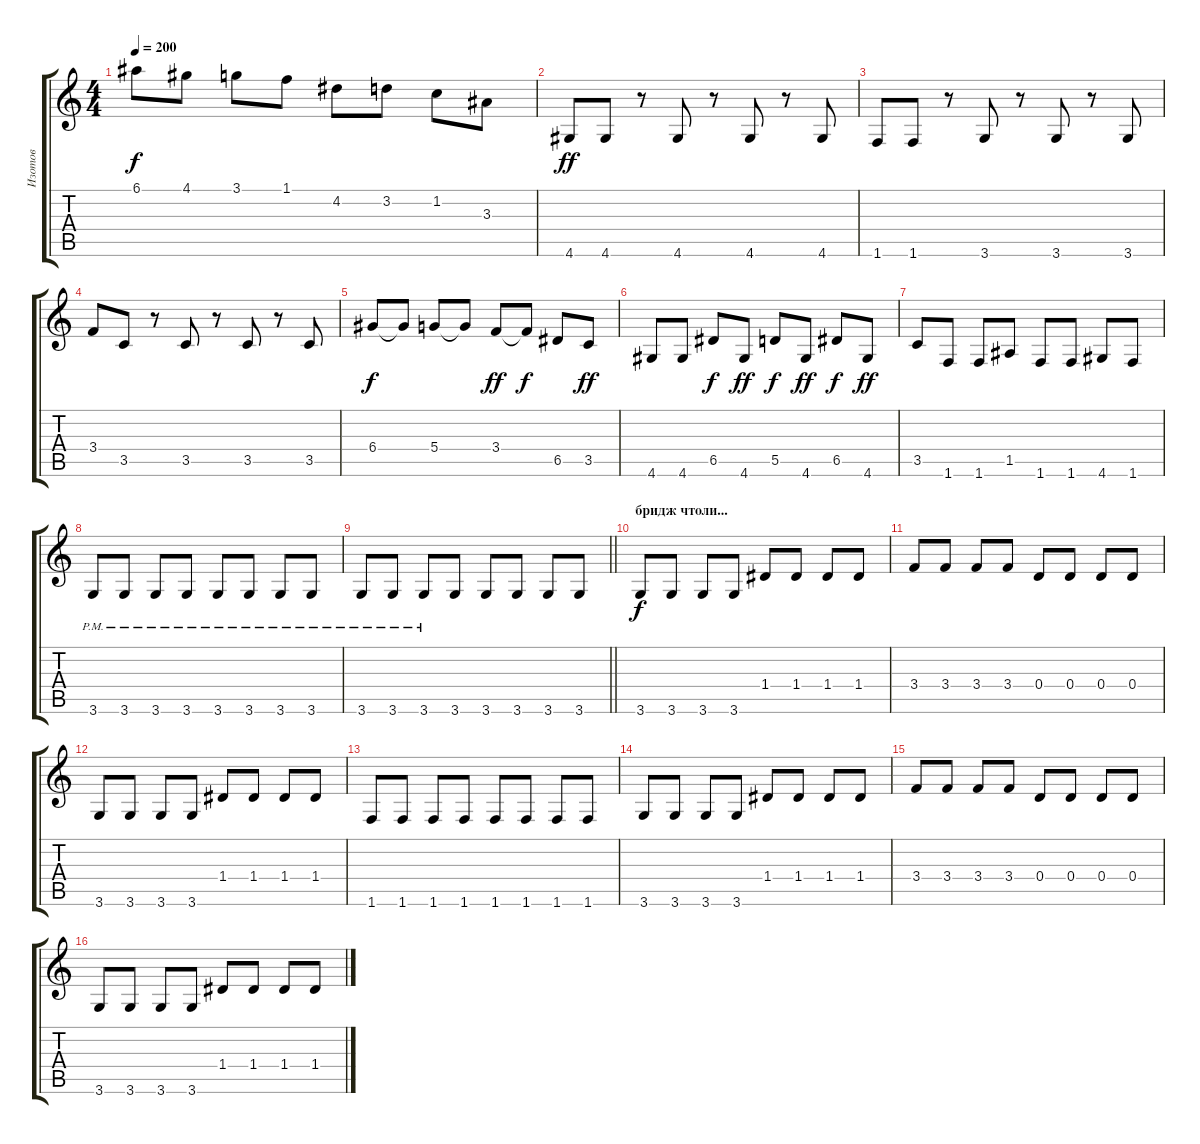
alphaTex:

\track ("Изотов" "Изотов") {instrument electricbasspick}
\staff {score tabs}
\tuning (E4 B3 G3 D3 A2 E2) {hide}
\ts (4 4)
\tempo 200
\clef g2
\ks c
6.1.8{dy f} 4.1.8 3.1.8 1.1.8 4.2.8 3.2.8 1.2.8 3.3.8 |
4.6.8{dy ff instrument electricbasspick} 4.6.8 r.8 4.6.8 r.8 4.6.8 r.8 4.6.8 |
1.6.8 1.6.8 r.8 3.6.8 r.8 3.6.8 r.8 3.6.8 |
3.4.8 3.5.8 r.8 3.5.8 r.8 3.5.8 r.8 3.5.8 |
6.4.8{dy f} 6.4{t}.8 5.4.8 5.4{t}.8 3.4.8{dy ff} 3.4{t}.8{dy f} 6.5.8 3.5.8{dy ff} |
4.6.8 4.6.8 6.5.8{dy f} 4.6.8{dy ff} 5.5.8{dy f} 4.6.8{dy ff} 6.5.8{dy f} 4.6.8{dy ff} |
3.5.8 1.6.8 1.6.8 1.5.8 1.6.8 1.6.8 4.6.8 1.6.8 |
3.6{pm}.8 3.6{pm}.8 3.6{pm}.8 3.6{pm}.8 3.6{pm}.8 3.6{pm}.8 3.6{pm}.8 3.6{pm}.8 |
\barLineRight lightlight
3.6{pm}.8 3.6{pm}.8 3.6{pm}.8 3.6.8 3.6.8 3.6.8 3.6.8 3.6.8 |
\section ("" "бридж чтоли...")
3.6.8{dy f instrument electricbasspick} 3.6.8 3.6.8 3.6.8 1.4.8 1.4.8 1.4.8 1.4.8 |
3.4.8 3.4.8 3.4.8 3.4.8 0.4.8 0.4.8 0.4.8 0.4.8 |
3.6.8 3.6.8 3.6.8 3.6.8 1.4.8 1.4.8 1.4.8 1.4.8 |
1.6.8 1.6.8 1.6.8 1.6.8 1.6.8 1.6.8 1.6.8 1.6.8 |
3.6.8 3.6.8 3.6.8 3.6.8 1.4.8 1.4.8 1.4.8 1.4.8 |
3.4.8 3.4.8 3.4.8 3.4.8 0.4.8 0.4.8 0.4.8 0.4.8 |
3.6.8 3.6.8 3.6.8 3.6.8 1.4.8 1.4.8 1.4.8 1.4.8
